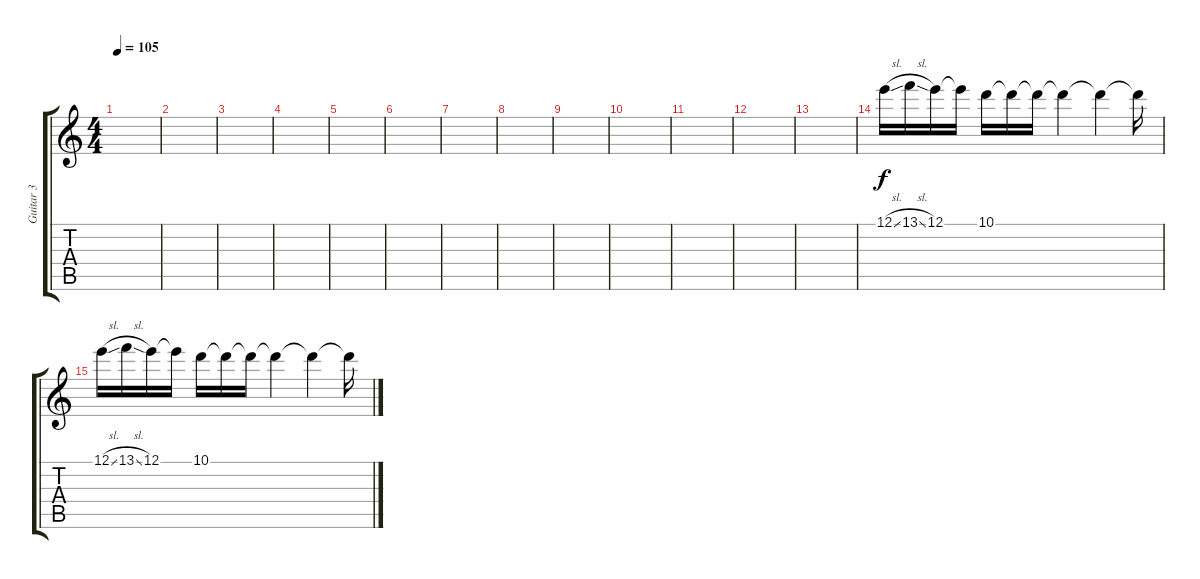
\track ("Guitar 3" "Guitar 3") {instrument distortionguitar}
\staff {score tabs}
\tuning (E4 B3 G3 D3 A2 D2) {hide}
\ts (4 4)
\tempo 105
\clef g2
\ks c
|
|
|
|
|
|
|
|
|
|
|
|
|
12.1{sl}.16 13.1{sl}.16 12.1.16 12.1{t}.16 10.1.16 10.1{t}.16 10.1{t}.16 10.1{t}.4 10.1{t}.4 10.1{t}.16 |
12.1{sl}.16 13.1{sl}.16 12.1.16 12.1{t}.16 10.1.16 10.1{t}.16 10.1{t}.16 10.1{t}.4 10.1{t}.4 10.1{t}.16
